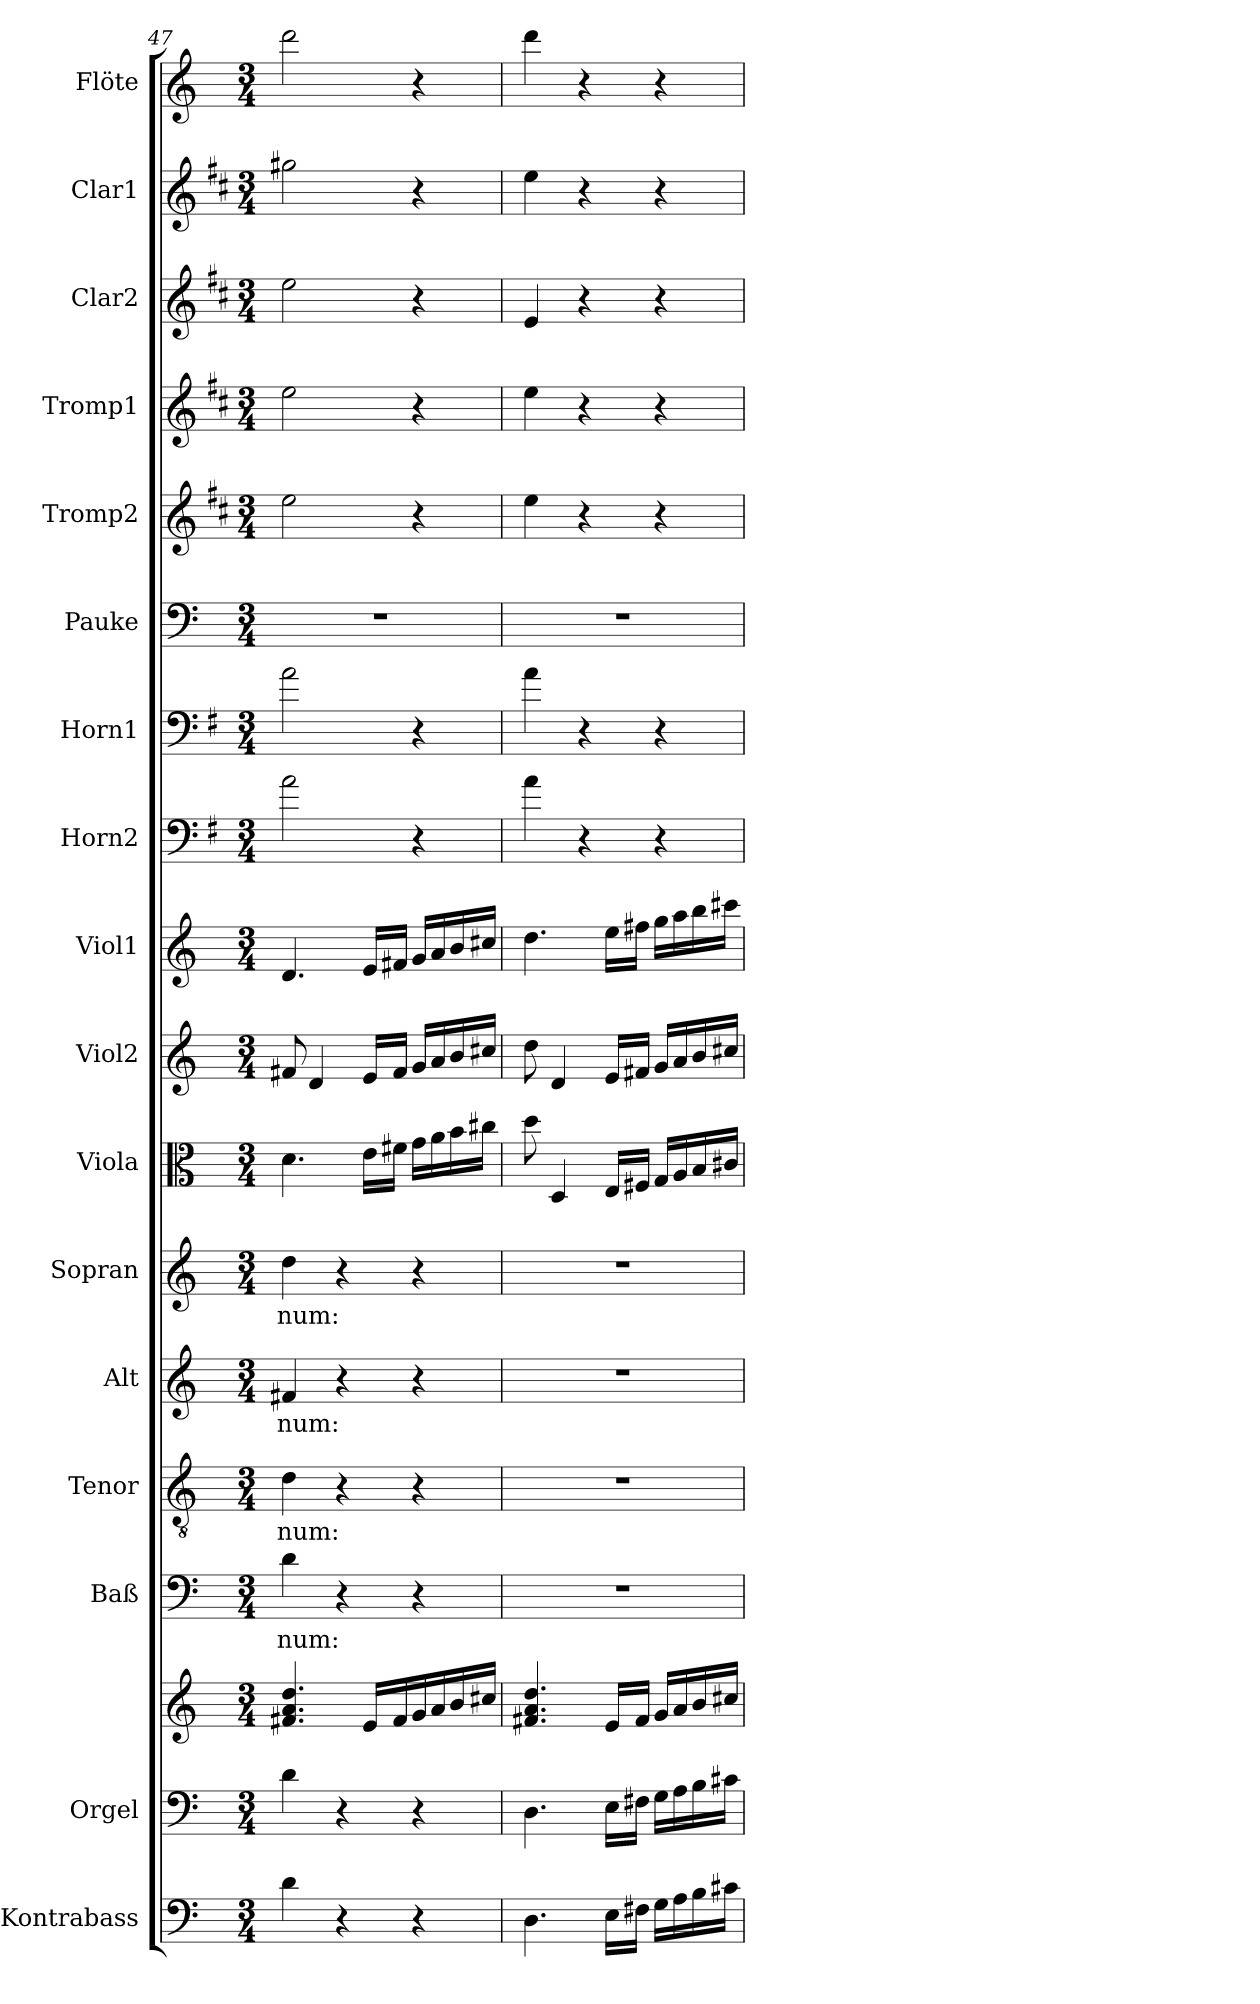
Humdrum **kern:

**kern	**kern	**kern	**kern	**text	**kern	**text	**kern	**text	**kern	**text	**kern	**kern	**kern	**kern	**kern	**kern	**kern	**kern	**kern	**kern	**kern
*part17	*part16	*part16	*part15	*part15	*part14	*part14	*part13	*part13	*part12	*part12	*part11	*part10	*part9	*part8	*part7	*part6	*part5	*part4	*part3	*part2	*part1
*staff18	*staff17	*staff16	*staff15	*staff15	*staff14	*staff14	*staff13	*staff13	*staff12	*staff12	*staff11	*staff10	*staff9	*staff8	*staff7	*staff6	*staff5	*staff4	*staff3	*staff2	*staff1
*I"Kontrabass	*I"Orgel	*	*I"Baß	*	*I"Tenor	*	*I"Alt	*	*I"Sopran	*	*I"Viola	*I"Viol2	*I"Viol1	*I"Horn2	*I"Horn1	*I"Pauke	*I"Tromp2	*I"Tromp1	*I"Clar2	*I"Clar1	*I"Flöte
*I'Kb	*	*	*I'B	*	*I'T	*	*I'A	*	*I'S	*	*I'Vla	*I'Vl2	*I'Vl1	*I'Hr2	*I'Hr1	*I'Pk	*I'Tr2	*I'Tr1	*I'Cl2	*I'Cl1	*I'Fl
!!LO:PB:g=z
*clefF4	*clefF4	*clefG2	*clefF4	*	*clefGv2	*	*clefG2	*	*clefG2	*	*clefC3	*clefG2	*clefG2	*clefF4	*clefF4	*clefF4	*clefG2	*clefG2	*clefG2	*clefG2	*clefG2
*ITrd7c12	*	*	*	*	*	*	*	*	*	*	*	*	*	*ITrd4c7	*ITrd4c7	*	*ITrd1c2	*ITrd1c2	*ITrd1c2	*ITrd1c2	*
*k[]	*k[]	*k[]	*k[]	*	*k[]	*	*k[]	*	*k[]	*	*k[]	*k[]	*k[]	*k[]	*k[]	*k[]	*k[]	*k[]	*k[]	*k[]	*k[]
*C:	*C:	*C:	*C:	*	*C:	*	*C:	*	*C:	*	*C:	*C:	*C:	*C:	*C:	*C:	*C:	*C:	*C:	*C:	*C:
*M3/4	*M3/4	*M3/4	*M3/4	*	*M3/4	*	*M3/4	*	*M3/4	*	*M3/4	*M3/4	*M3/4	*M3/4	*M3/4	*M3/4	*M3/4	*M3/4	*M3/4	*M3/4	*M3/4
=47	=47	=47	=47	=47	=47	=47	=47	=47	=47	=47	=47	=47	=47	=47	=47	=47	=47	=47	=47	=47	=47
!	!	!	!	!LO:LY:b	!	!LO:LY:b	!	!LO:LY:b	!	!LO:LY:b	!	!	!	!	!	!	!	!	!	!	!
4D\	4d\	4.f#X/ 4.a/ 4.dd/	4d\	-num:	4d\	-num:	4f#X/	-num:	4dd\	-num:	4.d\	8f#X/	4.d/	2d\	2d\	2.r	2dd\	2dd\	2dd\	2ff#X\	2ddd\
.	.	.	.	.	.	.	.	.	.	.	.	4d/	.	.	.	.	.	.	.	.	.
4r	4r	.	4r	.	4r	.	4r	.	4r	.	.	.	.	.	.	.	.	.	.	.	.
.	.	16e/LL	.	.	.	.	.	.	.	.	16e\LL	16e/LL	16e/LL	.	.	.	.	.	.	.	.
.	.	16f#/	.	.	.	.	.	.	.	.	16f#X\JJ	16f#/JJ	16f#X/JJ	.	.	.	.	.	.	.	.
4r	4r	16g/	4r	.	4r	.	4r	.	4r	.	16g\LL	16g/LL	16g/LL	4r	4r	.	4r	4r	4r	4r	4r
.	.	16a/	.	.	.	.	.	.	.	.	16a\	16a/	16a/	.	.	.	.	.	.	.	.
.	.	16b/	.	.	.	.	.	.	.	.	16b\	16b/	16b/	.	.	.	.	.	.	.	.
.	.	16cc#X/JJ	.	.	.	.	.	.	.	.	16cc#X\JJ	16cc#X/JJ	16cc#X/JJ	.	.	.	.	.	.	.	.
=48	=48	=48	=48	=48	=48	=48	=48	=48	=48	=48	=48	=48	=48	=48	=48	=48	=48	=48	=48	=48	=48
4.DD\	4.D\	4.f#X/ 4.a/ 4.dd/	2.r	.	2.r	.	2.r	.	2.r	.	8dd\	8dd\	4.dd\	4d\	4d\	2.r	4dd\	4dd\	4d/	4dd\	4ddd\
.	.	.	.	.	.	.	.	.	.	.	4D/	4d/	.	.	.	.	.	.	.	.	.
.	.	.	.	.	.	.	.	.	.	.	.	.	.	4r	4r	.	4r	4r	4r	4r	4r
16EE\LL	16E\LL	16e/LL	.	.	.	.	.	.	.	.	16E/LL	16e/LL	16ee\LL	.	.	.	.	.	.	.	.
16FF#X\JJ	16F#X\JJ	16f#/JJ	.	.	.	.	.	.	.	.	16F#X/JJ	16f#X/JJ	16ff#X\JJ	.	.	.	.	.	.	.	.
16GG\LL	16G\LL	16g/LL	.	.	.	.	.	.	.	.	16G/LL	16g/LL	16gg\LL	4r	4r	.	4r	4r	4r	4r	4r
16AA\	16A\	16a/	.	.	.	.	.	.	.	.	16A/	16a/	16aa\	.	.	.	.	.	.	.	.
16BB\	16B\	16b/	.	.	.	.	.	.	.	.	16B/	16b/	16bb\	.	.	.	.	.	.	.	.
16C#X\JJ	16c#X\JJ	16cc#X/JJ	.	.	.	.	.	.	.	.	16c#X/JJ	16cc#X/JJ	16ccc#X\JJ	.	.	.	.	.	.	.	.
=	=	=	=	=	=	=	=	=	=	=	=	=	=	=	=	=	=	=	=	=	=
*-	*-	*-	*-	*-	*-	*-	*-	*-	*-	*-	*-	*-	*-	*-	*-	*-	*-	*-	*-	*-	*-
